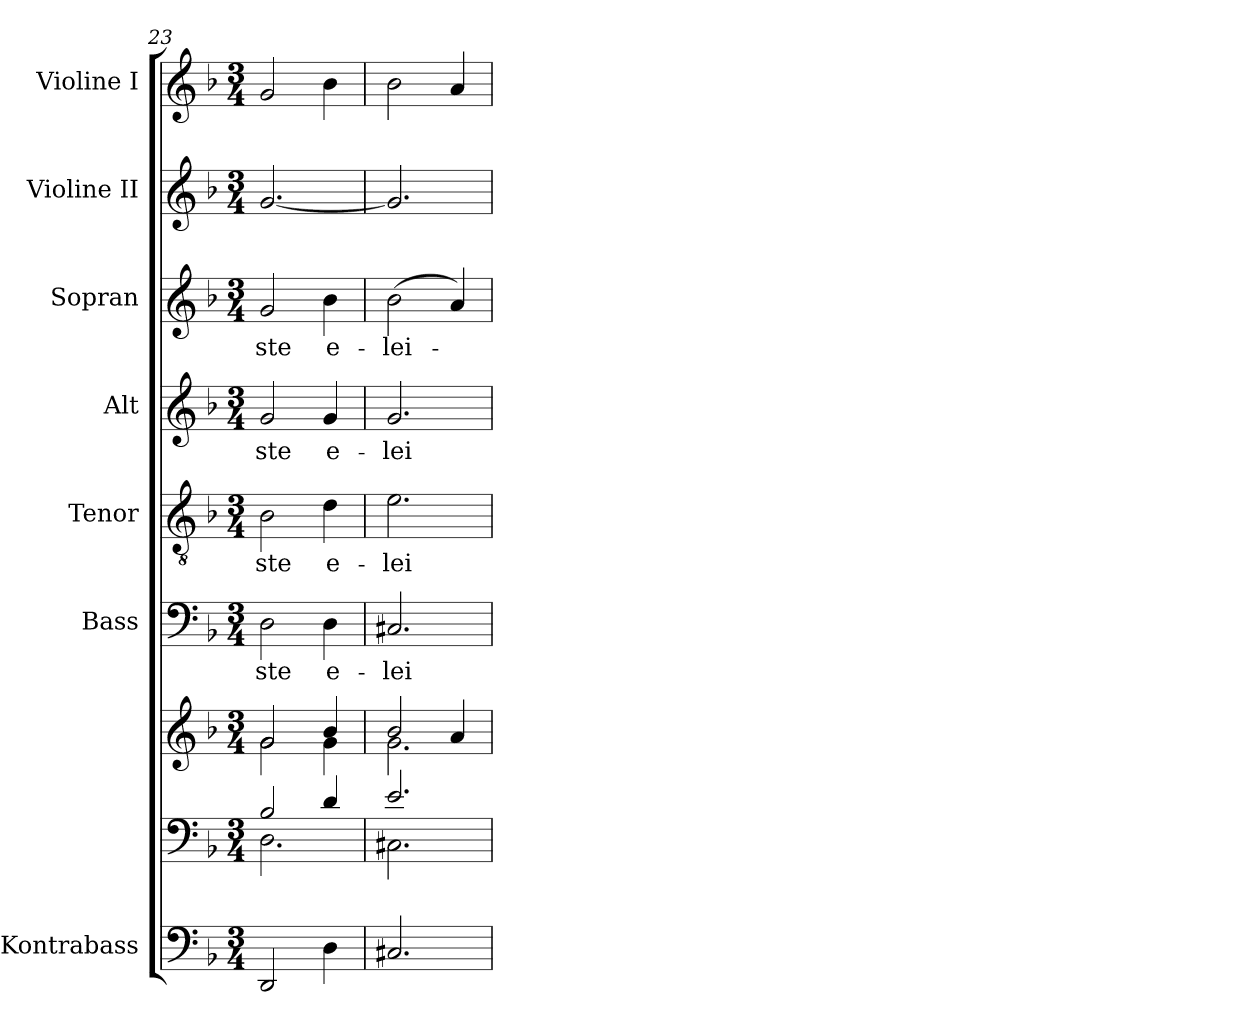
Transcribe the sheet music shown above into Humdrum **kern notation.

**kern	**kern	**kern	**kern	**text	**kern	**text	**kern	**text	**kern	**text	**kern	**kern
*part8	*part7	*part7	*part6	*part6	*part5	*part5	*part4	*part4	*part3	*part3	*part2	*part1
*staff9	*staff8	*staff7	*staff6	*staff6	*staff5	*staff5	*staff4	*staff4	*staff3	*staff3	*staff2	*staff1
*I"Kontrabass	*	*	*I"Bass	*	*I"Tenor	*	*I"Alt	*	*I"Sopran	*	*I"Violine II	*I"Violine I
*I'Kb.	*	*	*I'B.	*	*I'T.	*	*I'A.	*	*I'S.	*	*I'Vl. II	*I'Vl. I
*clefF4	*clefF4	*clefG2	*clefF4	*	*clefGv2	*	*clefG2	*	*clefG2	*	*clefG2	*clefG2
*ITrd7c12	*	*	*	*	*	*	*	*	*	*	*	*
*k[b-]	*k[b-]	*k[b-]	*k[b-]	*	*k[b-]	*	*k[b-]	*	*k[b-]	*	*k[b-]	*k[b-]
*F:	*F:	*F:	*F:	*	*F:	*	*F:	*	*F:	*	*F:	*F:
*M3/4	*M3/4	*M3/4	*M3/4	*	*M3/4	*	*M3/4	*	*M3/4	*	*M3/4	*M3/4
=23	=23	=23	=23	=23	=23	=23	=23	=23	=23	=23	=23	=23
*	*^	*^	*	*	*	*	*	*	*	*	*	*
!	!	!	!	!	!	!LO:LY:b	!	!LO:LY:b	!	!LO:LY:b	!	!LO:LY:b	!	!
2DDD/	2B-/	2.D\	2g/	2g\	2D\	-ste	2B-\	-ste	2g/	-ste	2g/	-ste	[2.g/	2g/
!	!	!	!	!	!	!LO:LY:b	!	!LO:LY:b	!	!LO:LY:b	!	!LO:LY:b	!	!
4DD\	4d/	.	4b-/	4g\	4D\	e-	4d\	e-	4g/	e-	4b-\	e-	.	4b-\
!!LO:PB:g=z
=24	=24	=24	=24	=24	=24	=24	=24	=24	=24	=24	=24	=24	=24	=24
!	!	!	!	!	!	!LO:LY:b	!	!LO:LY:b	!	!LO:LY:b	!	!LO:LY:b	!	!
2.CC#X/	2.e/	2.C#X\	2b-/	2.g\	2.C#X/	-lei-	2.e\	-lei-	2.g/	-lei-	(>2b-\	-lei-	2.g/]	2b-\
.	.	.	4a/	.	.	.	.	.	.	.	4a/)	.	.	4a/
*	*v	*v	*	*	*	*	*	*	*	*	*	*	*	*
*	*	*v	*v	*	*	*	*	*	*	*	*	*	*
=	=	=	=	=	=	=	=	=	=	=	=	=
*-	*-	*-	*-	*-	*-	*-	*-	*-	*-	*-	*-	*-
